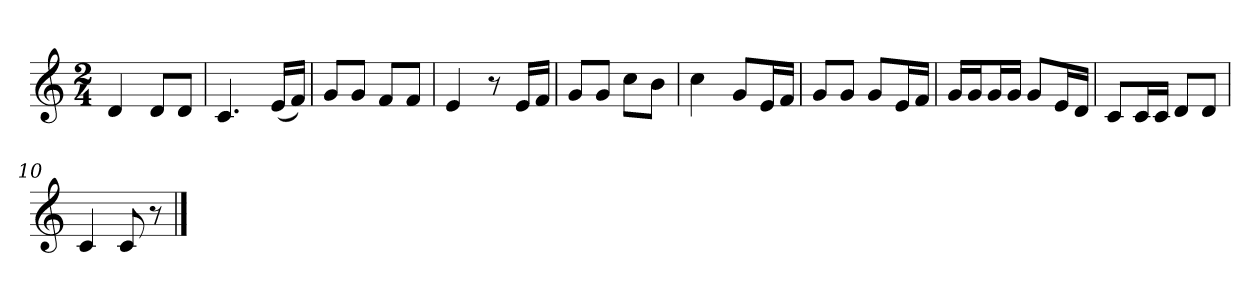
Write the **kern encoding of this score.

**kern
*part1
*staff1
*k[]
*M2/4
*MM120
=1
4d
8dL
8dJ
=2
4.c
(16eLL
16fJJ)
=3
8gL
8gJ
8fL
8fJ
=4
4e
8r
16eLL
16fJJ
=5
8gL
8gJ
8ccL
8bJ
=6
4cc
8gL
16eL
16fJJ
=7
8gL
8gJ
8gL
16eL
16fJJ
=8
16gLL
16gJ
16gL
16gJJ
8gL
16eL
16dJJ
=9
8cL
16cL
16cJJ
8dL
8dJ
=10
4c
8c
8r
==
*-
